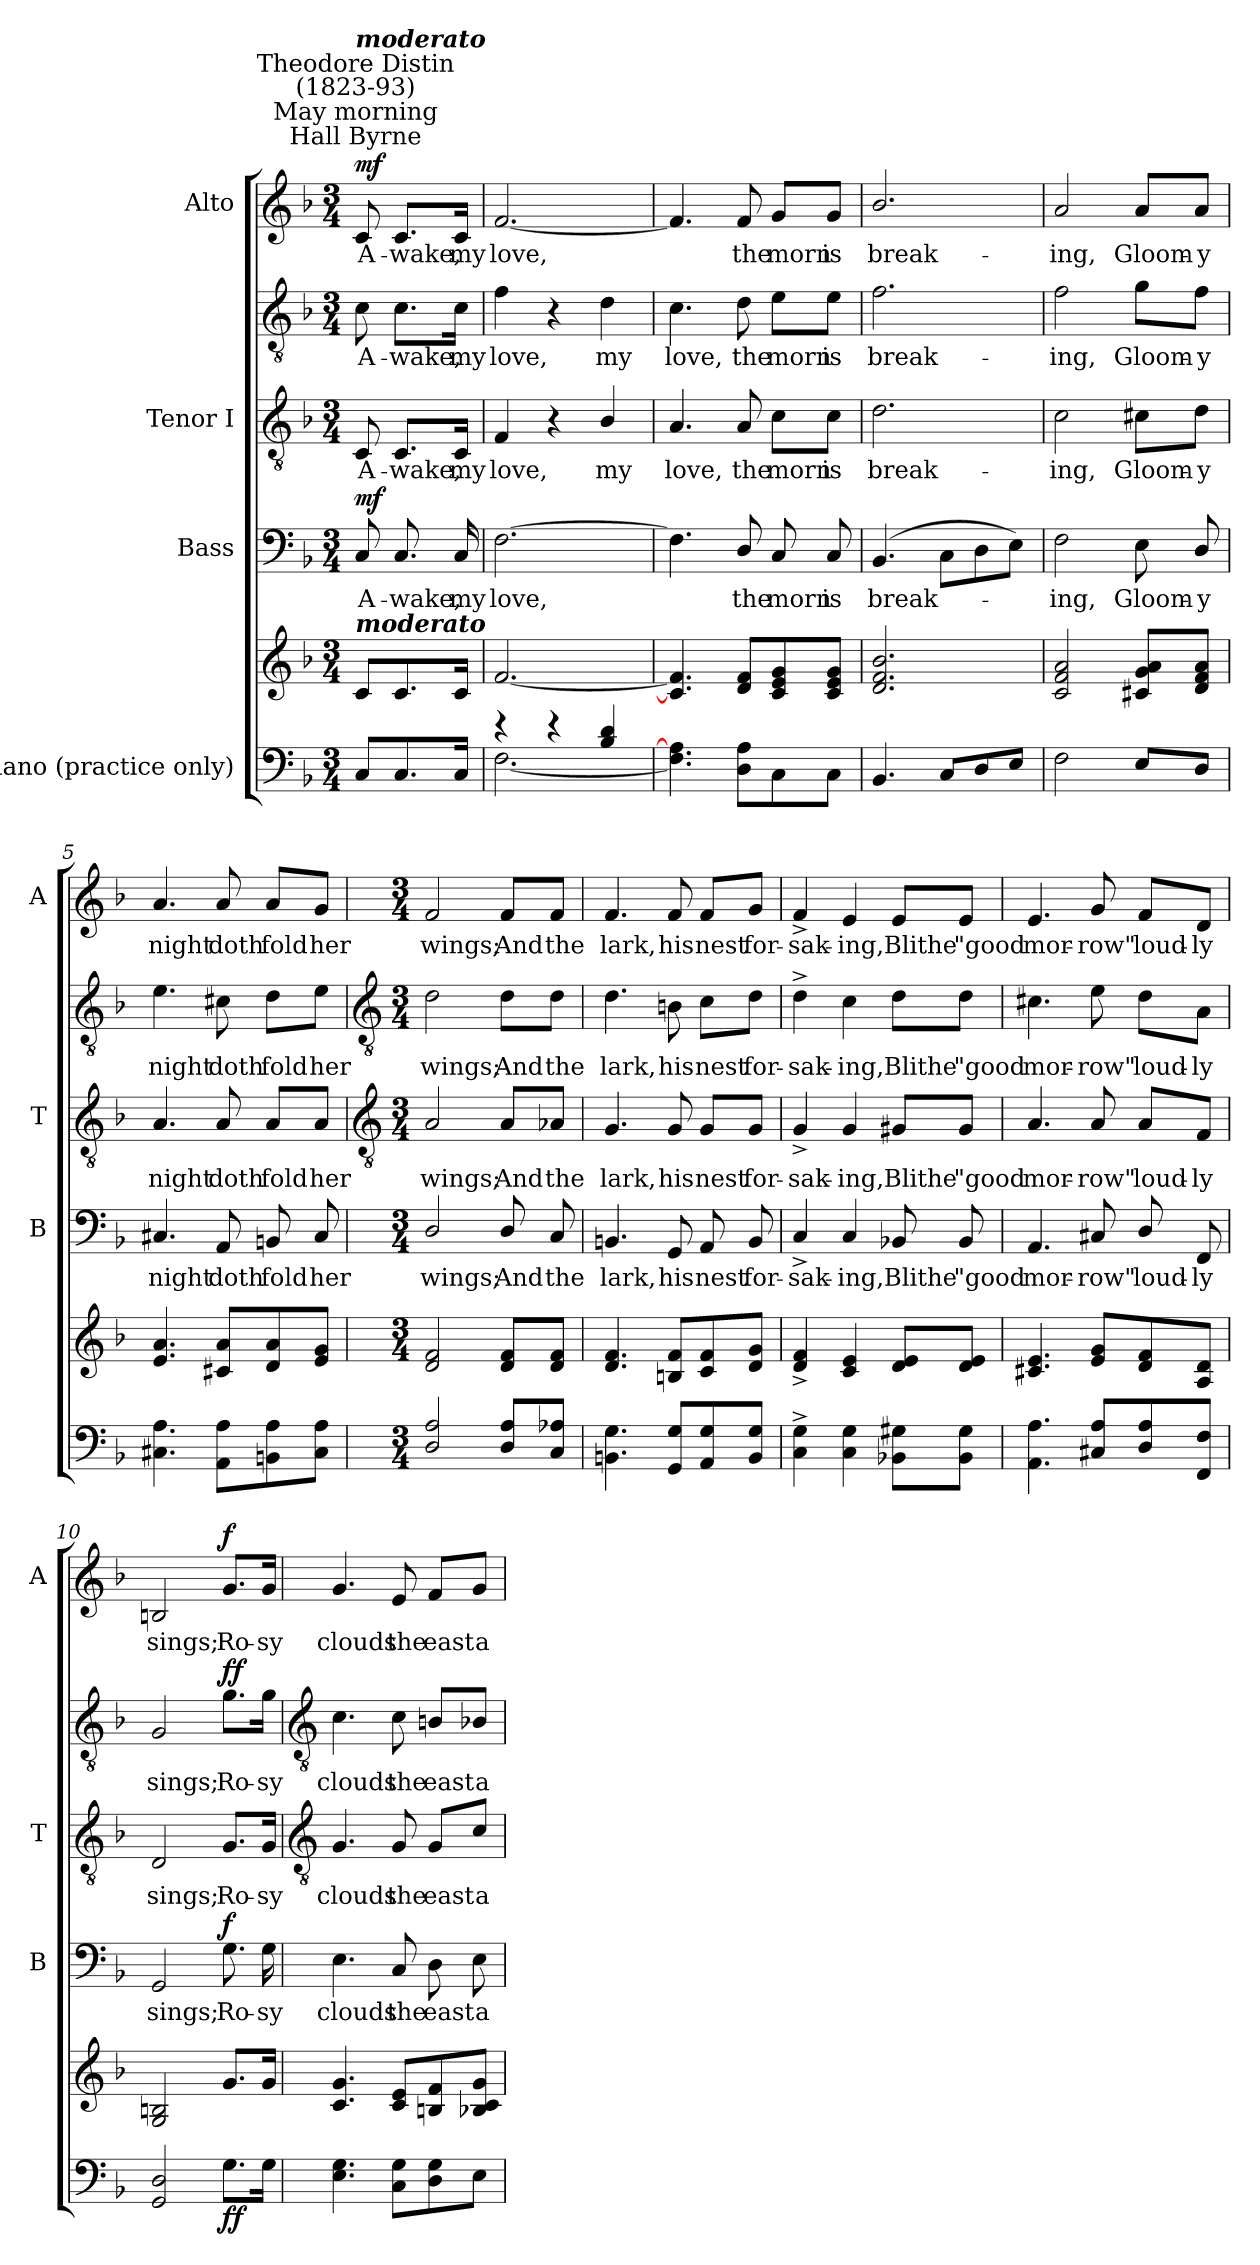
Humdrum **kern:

**kern	**kern	**dynam	**kern	**text	**dynam	**kern	**text	**kern	**text	**dynam	**kern	**text	**dynam
*part4	*part4	*part4	*part3	*part3	*part3	*part2	*part2	*part2	*part2	*part2	*part1	*part1	*part1
*staff6	*staff5	*staff5/6	*staff4	*staff4	*staff4	*staff3	*staff3	*staff2	*staff2	*staff2/3	*staff1	*staff1	*staff1
*I"Piano (practice only)	*	*	*I"Bass	*	*	*I"Tenor I	*	*	*	*	*I"Alto	*	*
*	*	*	*I'B	*	*	*I'T	*	*	*	*	*I'A	*	*
*clefF4	*clefG2	*	*clefF4	*	*	*clefGv2	*	*clefGv2	*	*	*clefG2	*	*
*k[b-]	*k[b-]	*	*k[b-]	*	*	*k[b-]	*	*k[b-]	*	*	*k[b-]	*	*
*F:	*F:	*	*F:	*	*	*F:	*	*F:	*	*	*F:	*	*
*M3/4	*M3/4	*	*M3/4	*	*	*M3/4	*	*M3/4	*	*	*M3/4	*	*
=	=	=	=	=	=	=	=	=	=	=	=	=	=
*^	*	*	*	*	*	*	*	*	*	*	*	*	*
!	!	!	!	!	!	!	!	!	!	!	!	!LO:TX:a:cj:t=Hall Byrne	!	!
!	!	!	!	!	!	!	!	!	!	!	!	!LO:TX:a:cj:t=May morning	!	!
!	!	!	!	!	!	!	!	!	!	!	!	!LO:TX:a:cj:t=Theodore Distin\n(1823-93)	!	!
!	!	!	!	!	!	!	!	!	!	!	!	!LO:TX:a:Bi:t=moderato	!	!
!	!	!LO:TX:a:Bi:t=moderato	!	!	!	!	!	!	!	!	!	!	!	!
!	!	!	!LO:DY:b=2	!	!LO:LY:b	!	!	!LO:LY:b	!	!LO:LY:b	!	!	!LO:LY:b	!
!	!	!	!LO:DY:n=1:b	!	!	!LO:DY:b	!	!	!	!	!LO:DY:b=2	!	!	!
!	!	!	!	!	!	!	!	!	!	!	!LO:DY:n=1:b	!	!	!LO:DY:b
4.ryy	8C/L	8cL	mf mf	8C	A-	mf	8C	A-	8c	A-	mf mf	8c	A-	mf
!	!	!	!	!	!LO:LY:b	!	!	!LO:LY:b	!	!LO:LY:b	!	!	!LO:LY:b	!
.	8.C/	8.c	.	8.C	-wake,	.	8.C/L	-wake,	8.c\L	-wake,	.	8.c/L	-wake,	.
!	!	!	!	!	!LO:LY:b	!	!	!LO:LY:b	!	!LO:LY:b	!	!	!LO:LY:b	!
.	16C/J	16cJ	.	16C	my	.	16C/Jk	my	16c\Jk	my	.	16c/Jk	my	.
=1	=1	=1	=1	=1	=1	=1	=1	=1	=1	=1	=1	=1	=1	=1
!	!	!	!	!	!LO:LY:b	!	!	!LO:LY:b	!	!LO:LY:b	!	!	!LO:LY:b	!
4r	[2.F\	[2.f	.	[2.F	love,	.	4F	love,	4f	love,	.	[2.f	love,	.
4r	.	.	.	.	.	.	4r	.	4r	.	.	.	.	.
!	!	!	!	!	!	!	!	!LO:LY:b	!	!LO:LY:b	!	!	!	!
4B-/ 4d/	.	.	.	.	.	.	4B-/	my	4d	my	.	.	.	.
=2	=2	=2	=2	=2	=2	=2	=2	=2	=2	=2	=2	=2	=2	=2
!LO:N:vis=1	!	!	!	!	!	!	!	!LO:LY:b	!	!LO:LY:b	!	!	!	!
2.ryy	4.F\] 4.A\]	4.c] 4.f]	.	4.F]	.	.	4.A	love,	4.c	love,	.	4.f]	.	.
!	!	!	!	!	!LO:LY:b	!	!	!LO:LY:b	!	!LO:LY:b	!	!	!LO:LY:b	!
.	8D/ 8A/L	8d 8fL	.	8D/	the	.	8A	the	8d	the	.	8f	the	.
!	!	!	!	!	!LO:LY:b	!	!	!LO:LY:b	!	!LO:LY:b	!	!	!LO:LY:b	!
.	8C\	8c 8e 8g	.	8C	morn	.	8c\L	morn	8e\L	morn	.	8g/L	morn	.
!	!	!	!	!	!LO:LY:b	!	!	!LO:LY:b	!	!LO:LY:b	!	!	!LO:LY:b	!
.	8C\J	8c 8e 8gJ	.	8C	is	.	8c\J	is	8e\J	is	.	8g/J	is	.
=3	=3	=3	=3	=3	=3	=3	=3	=3	=3	=3	=3	=3	=3	=3
!LO:N:vis=1	!	!	!	!	!LO:LY:b	!	!	!LO:LY:b	!	!LO:LY:b	!	!	!LO:LY:b	!
2.ryy	4.BB-/	2.d/ 2.f/ 2.b-/	.	(>4.BB-	break-	.	2.d	-break-	2.f	break-	.	2.b-/	break-	.
.	8C\L	.	.	8CL	.	.	.	.	.	.	.	.	.	.
.	8D/	.	.	8D	.	.	.	.	.	.	.	.	.	.
.	8E/J	.	.	8EJ)	.	.	.	.	.	.	.	.	.	.
=4	=4	=4	=4	=4	=4	=4	=4	=4	=4	=4	=4	=4	=4	=4
!LO:N:vis=1	!	!	!	!	!LO:LY:b	!	!	!LO:LY:b	!	!LO:LY:b	!	!	!LO:LY:b	!
2.ryy	2F\	2c 2f 2a	.	2F	ing,	.	2c	ing,	2f	-ing,	.	2a	-ing,	.
!	!	!	!	!	!LO:LY:b	!	!	!LO:LY:b	!	!LO:LY:b	!	!	!LO:LY:b	!
.	8E\L	8c#X 8g 8aL	.	8E	Gloom-	.	8c#X\L	Gloom-	8g\L	Gloom-	.	8a/L	Gloom-	.
!	!	!	!	!	!LO:LY:b	!	!	!LO:LY:b	!	!LO:LY:b	!	!	!LO:LY:b	!
.	8D/J	8d 8f 8aJ	.	8D/	-y	.	8d\J	-y	8f\J	-y	.	8a/J	-y	.
=5	=5	=5	=5	=5	=5	=5	=5	=5	=5	=5	=5	=5	=5	=5
!	!	!	!	!	!LO:LY:b	!	!	!LO:LY:b	!	!LO:LY:b	!	!	!LO:LY:b	!
2.ryy	4.C#X\ 4.A\	4.e 4.a	.	4.C#X	night	.	4.A	night	4.e	night	.	4.a	night	.
!	!	!	!	!	!LO:LY:b	!	!	!LO:LY:b	!	!LO:LY:b	!	!	!LO:LY:b	!
.	8AA\ 8A\L	8c#X 8aL	.	8AA	doth	.	8A	doth	8c#X	doth	.	8a	doth	.
!	!	!	!	!	!LO:LY:b	!	!	!LO:LY:b	!	!LO:LY:b	!	!	!LO:LY:b	!
.	8BBn\ 8A\	8d 8a	.	8BBn	fold	.	8A/L	fold	8d\L	fold	.	8a/L	fold	.
!	!	!	!	!	!LO:LY:b	!	!	!LO:LY:b	!	!LO:LY:b	!	!	!LO:LY:b	!
.	8C#\ 8A\J	8e 8gJ	.	8C#	her	.	8A/J	her	8e\J	her	.	8g/J	her	.
*v	*v	*	*	*	*	*	*	*	*	*	*	*	*	*
!!LO:LB:g=z
=6	=6	=6	=6	=6	=6	=6	=6	=6	=6	=6	=6	=6	=6
*	*	*	*	*	*	*clefGv2	*	*clefGv2	*	*	*	*	*
*M3/4	*M3/4	*	*M3/4	*	*	*M3/4	*	*M3/4	*	*	*M3/4	*	*
*^	*	*	*	*	*	*	*	*	*	*	*	*	*
!	!	!	!	!	!LO:LY:b	!	!	!LO:LY:b	!	!LO:LY:b	!	!	!LO:LY:b	!
*v	*v	*	*	*	*	*	*	*	*	*	*	*	*	*
2D/ 2A/	2d 2f	.	2D/	wings;	.	2A	wings;	2d	wings;	.	2f	wings;	.
!	!	!	!	!LO:LY:b	!	!	!LO:LY:b	!	!LO:LY:b	!	!	!LO:LY:b	!
8D/ 8A/L	8d 8fL	.	8D/	And	.	8A/L	And	8d\L	And	.	8f/L	And	.
!	!	!	!	!LO:LY:b	!	!	!LO:LY:b	!	!LO:LY:b	!	!	!LO:LY:b	!
8C 8A-XJ	8d 8fJ	.	8C	the	.	8A-X/J	the	8d\J	the	.	8f/J	the	.
=7	=7	=7	=7	=7	=7	=7	=7	=7	=7	=7	=7	=7	=7
!	!	!	!	!LO:LY:b	!	!	!LO:LY:b	!	!LO:LY:b	!	!	!LO:LY:b	!
4.BBn 4.G	4.d 4.f	.	4.BBn	lark,	.	4.G	-lark,	4.d	lark,	.	4.f	lark,	.
!	!	!	!	!LO:LY:b	!	!	!LO:LY:b	!	!LO:LY:b	!	!	!LO:LY:b	!
8GG 8GL	8Bn 8fL	.	8GG	his	.	8G	his	8Bn	his	.	8f	his	.
!	!	!	!	!LO:LY:b	!	!	!LO:LY:b	!	!LO:LY:b	!	!	!LO:LY:b	!
8AA 8G	8c 8f	.	8AA	nest	.	8G/L	nest	8c\L	nest	.	8f/L	nest	.
!	!	!	!	!LO:LY:b	!	!	!LO:LY:b	!	!LO:LY:b	!	!	!LO:LY:b	!
8BB 8GJ	8d 8gJ	.	8BB	for-	.	8G/J	for-	8d\J	for-	.	8g/J	for-	.
=8	=8	=8	=8	=8	=8	=8	=8	=8	=8	=8	=8	=8	=8
!	!	!	!	!LO:LY:b	!	!	!LO:LY:b	!	!LO:LY:b	!	!	!LO:LY:b	!
4C^ 4G^	4d^ 4f^	.	4C^	-sak-	.	4G^	sak-	4d^	-sak-	.	4f^	-sak-	.
!	!	!	!	!LO:LY:b	!	!	!LO:LY:b	!	!LO:LY:b	!	!	!LO:LY:b	!
4C 4G	4c 4e	.	4C	-ing,	.	4G	-ing,	4c	-ing,	.	4e	-ing,	.
!	!	!	!	!LO:LY:b	!	!	!LO:LY:b	!	!LO:LY:b	!	!	!LO:LY:b	!
8BB-X 8G#XL	8d 8eL	.	8BB-X	Blithe	.	8G#X/L	Blithe	8d\L	Blithe	.	8e/L	Blithe	.
!	!	!	!	!LO:LY:b	!	!	!LO:LY:b	!	!LO:LY:b	!	!	!LO:LY:b	!
8BB- 8G#J	8d 8eJ	.	8BB-	"good	.	8G#/J	"good	8d\J	"good	.	8e/J	"good	.
=9	=9	=9	=9	=9	=9	=9	=9	=9	=9	=9	=9	=9	=9
!	!	!	!	!LO:LY:b	!	!	!LO:LY:b	!	!LO:LY:b	!	!	!LO:LY:b	!
4.AA 4.A	4.c#X 4.e	.	4.AA	mor-	.	4.A	mor-	4.c#X	mor-	.	4.e	mor-	.
!	!	!	!	!LO:LY:b	!	!	!LO:LY:b	!	!LO:LY:b	!	!	!LO:LY:b	!
8C#X 8AL	8e 8gL	.	8C#X	-row"	.	8A	-row"	8e	-row"	.	8g	-row"	.
!	!	!	!	!LO:LY:b	!	!	!LO:LY:b	!	!LO:LY:b	!	!	!LO:LY:b	!
8D/ 8A/	8d 8f	.	8D/	loud-	.	8A/L	loud-	8d\L	loud-	.	8f/L	loud-	.
!	!	!	!	!LO:LY:b	!	!	!LO:LY:b	!	!LO:LY:b	!	!	!LO:LY:b	!
8FF 8FJ	8A 8dJ	.	8FF	-ly	.	8F/J	-ly	8A\J	-ly	.	8d/J	-ly	.
=10	=10	=10	=10	=10	=10	=10	=10	=10	=10	=10	=10	=10	=10
!	!	!	!	!LO:LY:b	!	!	!LO:LY:b	!	!LO:LY:b	!	!	!LO:LY:b	!
2GG 2D	2G 2Bn	.	2GG	sings;	.	2D	sings;	2G	sings;	.	2Bn	sings;	.
!	!	!LO:DY:b=2	!	!LO:LY:b	!	!	!LO:LY:b	!	!LO:LY:b	!	!	!LO:LY:b	!
!	!	!LO:DY:n=1:b	!	!	!LO:DY:b	!	!	!	!	!LO:DY:b=2	!	!	!
!	!	!	!	!	!	!	!	!	!	!LO:DY:n=1:b	!	!	!LO:DY:b
8.GL	8.gL	f f	8.G	Ro-	f	8.G/L	Ro-	8.g\L	Ro-	f f	8.g/L	Ro-	f
!	!	!	!	!LO:LY:b	!	!	!LO:LY:b	!	!LO:LY:b	!	!	!LO:LY:b	!
16GJ	16gJ	.	16G	-sy	.	16G/Jk	-sy	16g\Jk	-sy	.	16g/Jk	-sy	.
!!LO:LB:g=z
=11	=11	=11	=11	=11	=11	=11	=11	=11	=11	=11	=11	=11	=11
*	*	*	*	*	*	*clefGv2	*	*clefGv2	*	*	*	*	*
!LO:N:vis=1	!	!	!	!LO:LY:b	!	!	!LO:LY:b	!	!LO:LY:b	!	!	!LO:LY:b	!
*^	*	*	*	*	*	*	*	*	*	*	*	*	*
2.ryy	4.E 4.G	4.c 4.g	.	4.E	clouds	.	4.G	-clouds	4.c	clouds	.	4.g	clouds	.
!	!	!	!	!	!LO:LY:b	!	!	!LO:LY:b	!	!LO:LY:b	!	!	!LO:LY:b	!
.	8C 8GL	8c 8eL	.	8C	the	.	8G	the	8c	the	.	8e	the	.
!	!	!	!	!	!LO:LY:b	!	!	!LO:LY:b	!	!LO:LY:b	!	!	!LO:LY:b	!
.	8D\ 8G\	8Bn 8f	.	8D\	east	.	8G/L	east	8Bn/L	east	.	8f/L	east	.
!	!	!	!	!	!LO:LY:b	!	!	!LO:LY:b	!	!LO:LY:b	!	!	!LO:LY:b	!
.	8E\J	8B-X 8c 8gJ	.	8E\	a-	.	8c/J	a-	8B-X/J	a-	.	8g/J	a-	.
*v	*v	*	*	*	*	*	*	*	*	*	*	*	*	*
=	=	=	=	=	=	=	=	=	=	=	=	=	=
*-	*-	*-	*-	*-	*-	*-	*-	*-	*-	*-	*-	*-	*-
